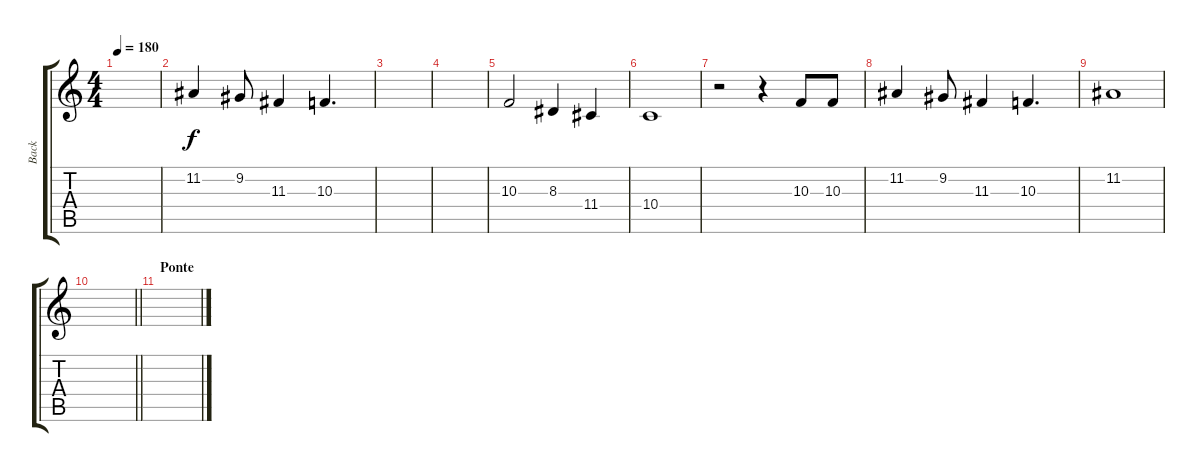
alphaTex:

\track ("Back" "Back") {instrument voiceoohs}
\staff {score tabs}
\tuning (E4 B3 G3 D3 A2 E2) {hide}
\ts (4 4)
\tempo 180
\clef g2
\ks c
|
11.2.4 9.2.8 11.3.4 10.3.4{d} |
|
|
10.3.2 8.3.4 11.4.4 |
10.4.1 |
r.2 r.4 10.3.8 10.3.8 |
11.2.4 9.2.8 11.3.4 10.3.4{d} |
11.2.1 |
\barLineRight lightlight
|
\section ("" "Ponte")
